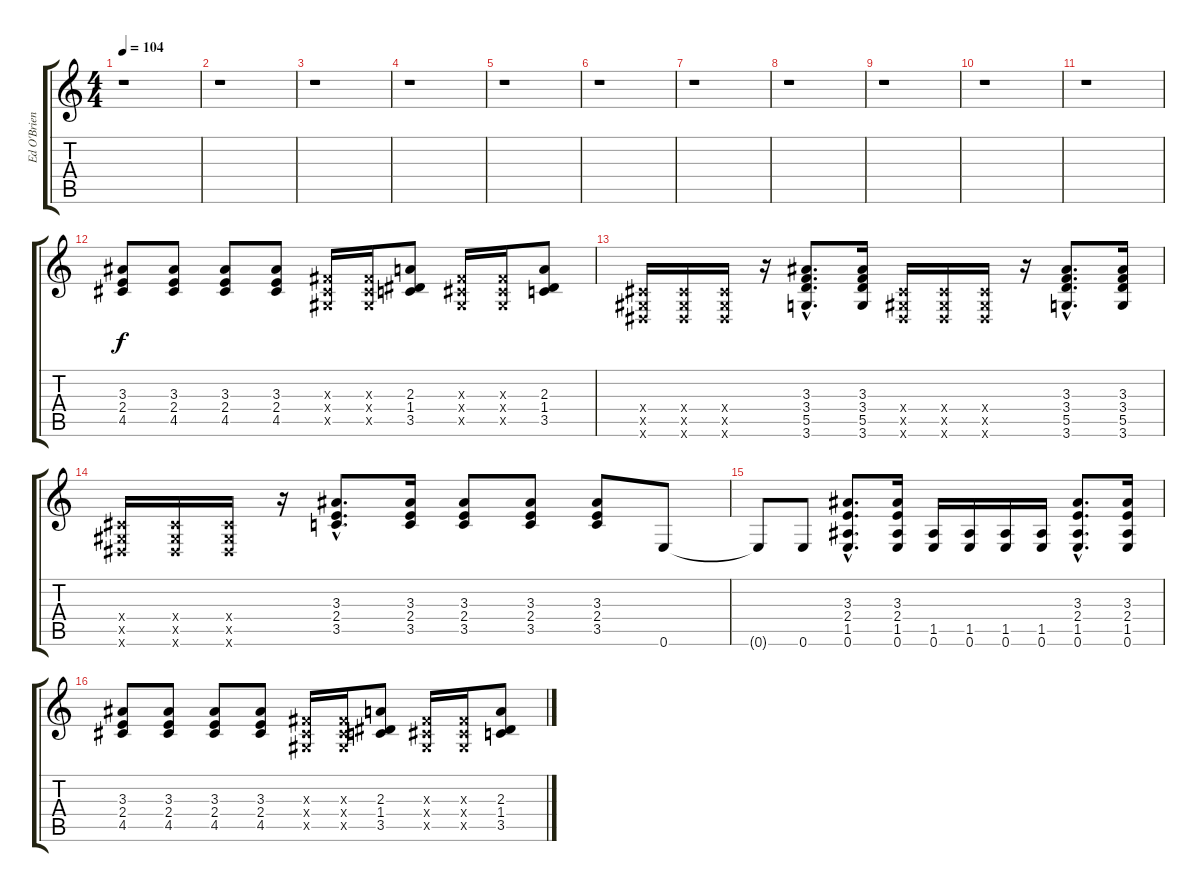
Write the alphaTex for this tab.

\track ("Ed O'Brien" "Ed O'Brien") {instrument overdrivenguitar}
\staff {score tabs}
\tuning (E4 B3 G3 D3 A2 E2) {hide}
\ts (4 4)
\tempo 104
\clef g2
\ks c
r.1{dy f} |
r.1 |
r.1 |
r.1 |
r.1 |
r.1 |
r.1 |
r.1 |
r.1 |
r.1 |
r.1 |
(3.3 2.4 4.5).8 (3.3 2.4 4.5).8 (3.3 2.4 4.5).8 (3.3 2.4 4.5).8 (-1.3{x} -1.4{x} -1.5{x}).16 (-1.3{x} -1.4{x} -1.5{x}).16 (2.3 1.4 3.5).8 (-1.3{x} -1.4{x} -1.5{x}).16 (-1.3{x} -1.4{x} -1.5{x}).16 (2.3 1.4 3.5).8 |
(-1.4{x} -1.5{x} -1.6{x}).16 (-1.4{x} -1.5{x} -1.6{x}).16 (-1.4{x} -1.5{x} -1.6{x}).16 r.16 (3.3{hac} 3.4{hac} 5.5{hac} 3.6{hac}).8{d} (3.3 3.4 5.5 3.6).16 (-1.4{x} -1.5{x} -1.6{x}).16 (-1.4{x} -1.5{x} -1.6{x}).16 (-1.4{x} -1.5{x} -1.6{x}).16 r.16 (3.3{hac} 3.4{hac} 5.5{hac} 3.6{hac}).8{d} (3.3 3.4 5.5 3.6).16 |
(-1.4{x} -1.5{x} -1.6{x}).16 (-1.4{x} -1.5{x} -1.6{x}).16 (-1.4{x} -1.5{x} -1.6{x}).16 r.16 (3.3{hac} 2.4{hac} 3.5{hac}).8{d} (3.3 2.4 3.5).16 (3.3 2.4 3.5).8 (3.3 2.4 3.5).8 (3.3 2.4 3.5).8 0.6.8 |
0.6{t}.8 0.6.8 (3.3{hac} 2.4{hac} 1.5{hac} 0.6{hac}).8{d} (3.3 2.4 1.5 0.6).16 (1.5 0.6).16 (1.5 0.6).16 (1.5 0.6).16 (1.5 0.6).16 (3.3{hac} 2.4{hac} 1.5{hac} 0.6{hac}).8{d} (3.3 2.4 1.5 0.6).16 |
(3.3 2.4 4.5).8 (3.3 2.4 4.5).8 (3.3 2.4 4.5).8 (3.3 2.4 4.5).8 (-1.3{x} -1.4{x} -1.5{x}).16 (-1.3{x} -1.4{x} -1.5{x}).16 (2.3 1.4 3.5).8 (-1.3{x} -1.4{x} -1.5{x}).16 (-1.3{x} -1.4{x} -1.5{x}).16 (2.3 1.4 3.5).8
